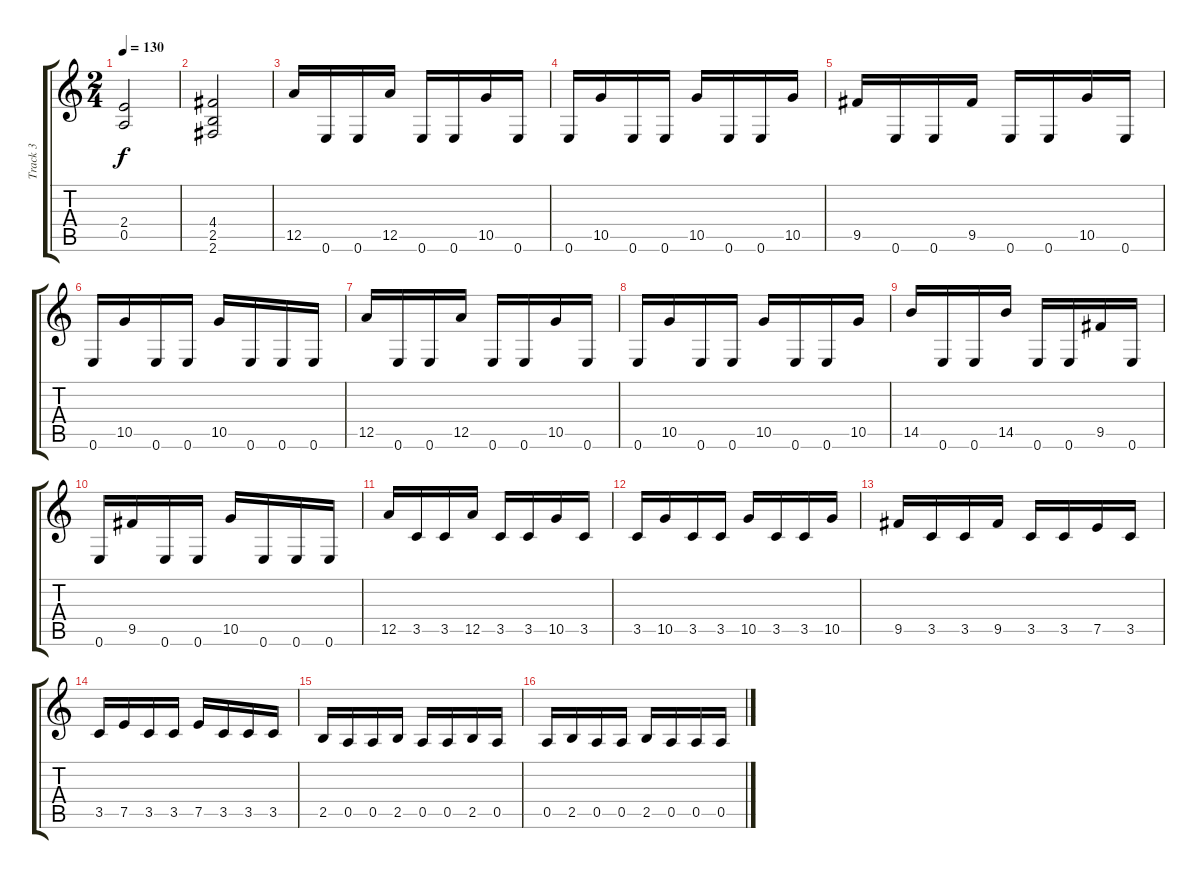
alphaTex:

\track ("Track 3" "Track 3") {instrument distortionguitar}
\staff {score tabs}
\tuning (E4 B3 G3 D3 A2 E2) {hide}
\ts (2 4)
\tempo 130
\clef g2
\ks c
(2.4{t} 0.5{t}).2{dy f} |
(4.4 2.5 2.6).2 |
12.5.16 0.6.16 0.6.16 12.5.16 0.6.16 0.6.16 10.5.16 0.6.16 |
0.6.16 10.5.16 0.6.16 0.6.16 10.5.16 0.6.16 0.6.16 10.5.16 |
9.5.16 0.6.16 0.6.16 9.5.16 0.6.16 0.6.16 10.5.16 0.6.16 |
0.6.16 10.5.16 0.6.16 0.6.16 10.5.16 0.6.16 0.6.16 0.6.16 |
12.5.16 0.6.16 0.6.16 12.5.16 0.6.16 0.6.16 10.5.16 0.6.16 |
0.6.16 10.5.16 0.6.16 0.6.16 10.5.16 0.6.16 0.6.16 10.5.16 |
14.5.16 0.6.16 0.6.16 14.5.16 0.6.16 0.6.16 9.5.16 0.6.16 |
0.6.16 9.5.16 0.6.16 0.6.16 10.5.16 0.6.16 0.6.16 0.6.16 |
12.5.16 3.5.16 3.5.16 12.5.16 3.5.16 3.5.16 10.5.16 3.5.16 |
3.5.16 10.5.16 3.5.16 3.5.16 10.5.16 3.5.16 3.5.16 10.5.16 |
9.5.16 3.5.16 3.5.16 9.5.16 3.5.16 3.5.16 7.5.16 3.5.16 |
3.5.16 7.5.16 3.5.16 3.5.16 7.5.16 3.5.16 3.5.16 3.5.16 |
2.5.16 0.5.16 0.5.16 2.5.16 0.5.16 0.5.16 2.5.16 0.5.16 |
0.5.16 2.5.16 0.5.16 0.5.16 2.5.16 0.5.16 0.5.16 0.5.16
